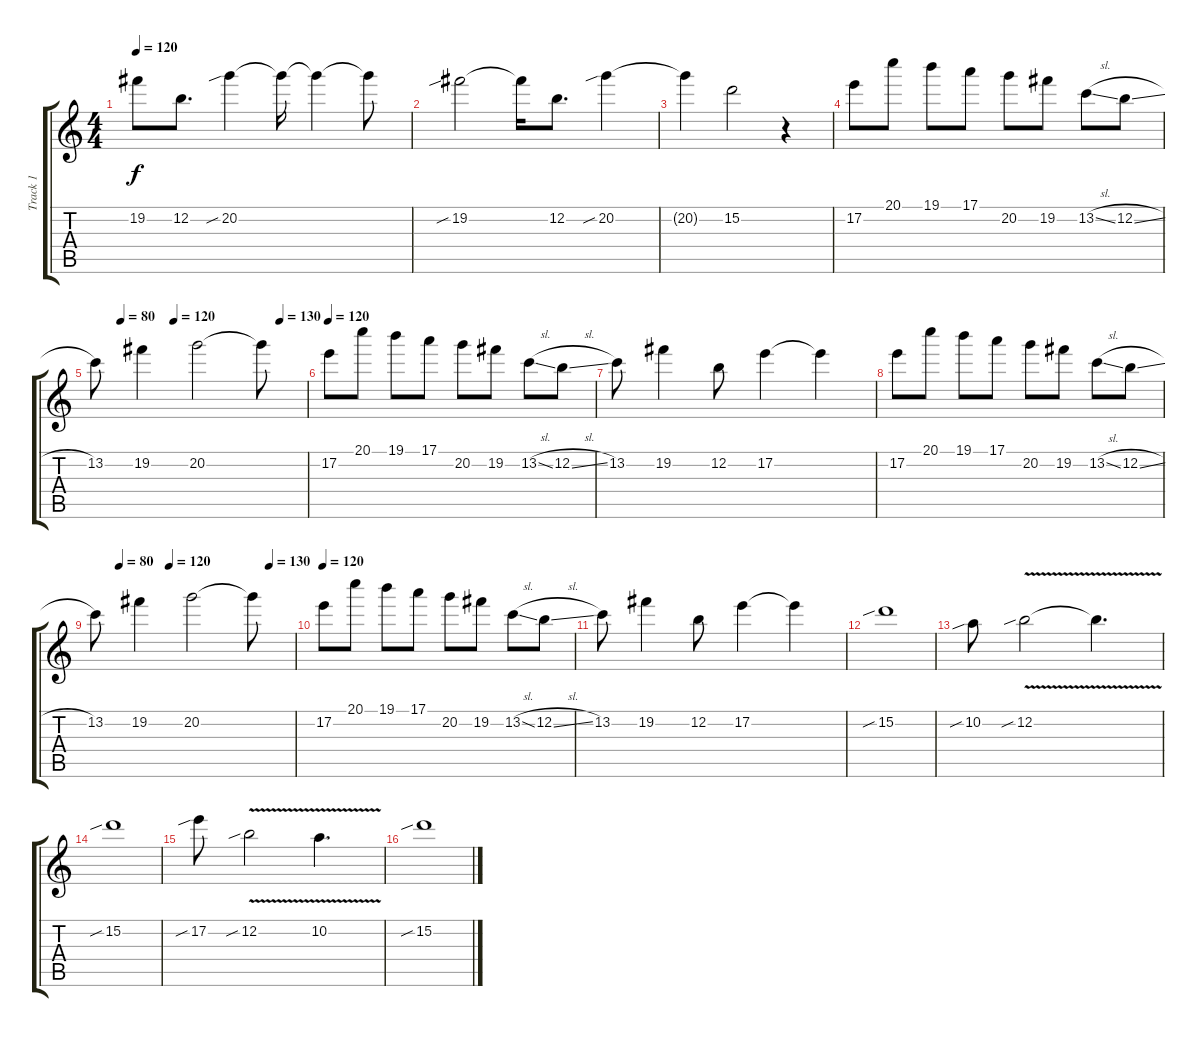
\track ("Track 1" "Track 1") {instrument distortionguitar}
\staff {score tabs}
\tuning (E4 B3 G3 D3 A2 E2) {hide}
\ts (4 4)
\tempo 120
\clef g2
\ks c
19.2{t}.8{dy f} 12.2.8{d} 20.2{sib}.4 20.2{t}.16 20.2{t}.4 20.2{t}.8 |
19.2{sib}.2 19.2{t}.16 12.2.8{d} 20.2{sib}.4 |
20.2{t}.4 15.2.2 r.4 |
17.2.8 20.1.8 19.1.8 17.1.8 20.2.8 19.2.8 13.2{sl}.8 12.2{sl}.8 |
\tempo (80 0.125)
\tempo (120 0.375)
\tempo (130 0.875)
13.2.8 19.2.4 20.2.2 20.2{t}.8 |
\tempo 120
17.2.8 20.1.8 19.1.8 17.1.8 20.2.8 19.2.8 13.2{sl}.8 12.2{sl}.8 |
13.2.8 19.2.4 12.2.8 17.2.4 17.2{t}.4 |
17.2.8 20.1.8 19.1.8 17.1.8 20.2.8 19.2.8 13.2{sl}.8 12.2{sl}.8 |
\tempo (80 0.125)
\tempo (120 0.375)
\tempo (130 0.875)
13.2.8 19.2.4 20.2.2 20.2{t}.8 |
\tempo 120
17.2.8 20.1.8 19.1.8 17.1.8 20.2.8 19.2.8 13.2{sl}.8 12.2{sl}.8 |
13.2.8 19.2.4 12.2.8 17.2.4 17.2{t}.4 |
15.2{sib}.1 |
10.2{sib}.8 12.2{v sib}.2 12.2{t}.4{d} |
15.2{sib}.1 |
17.2{sib}.8 12.2{v sib}.2 10.2{v}.4{d} |
15.2{sib}.1
